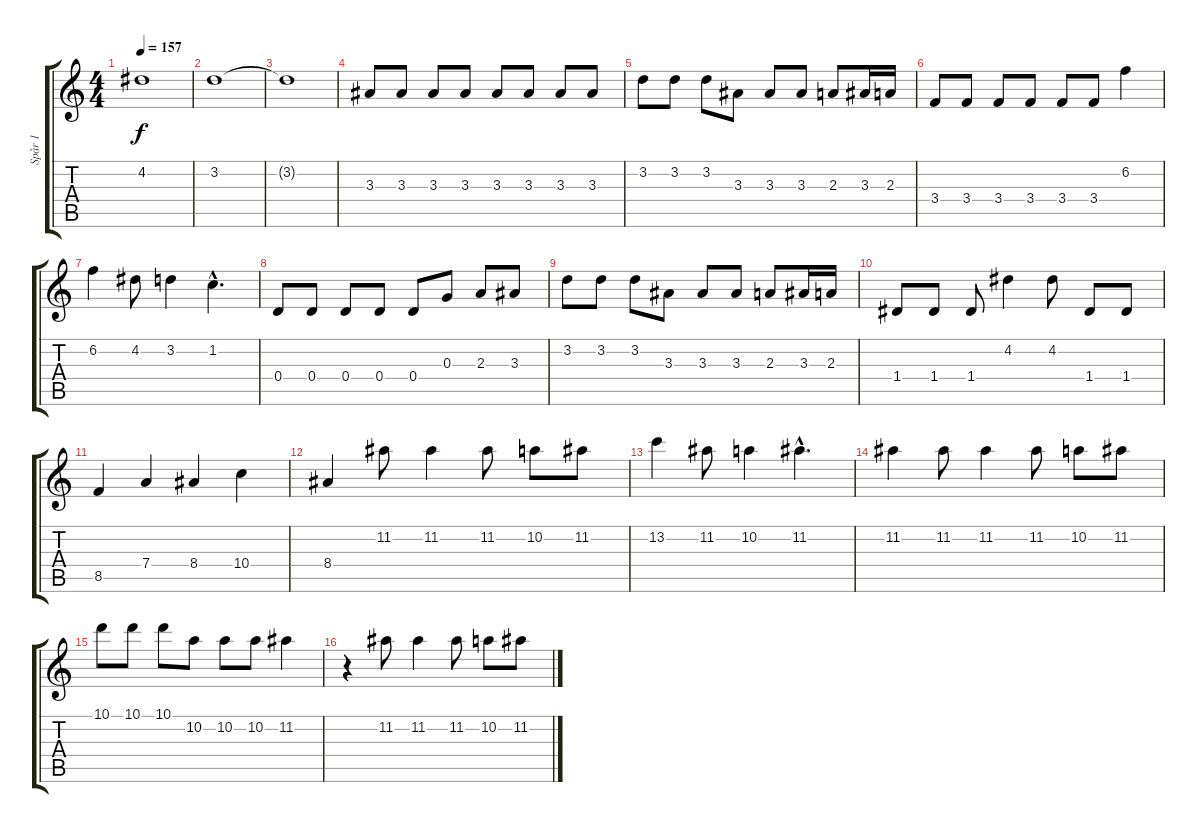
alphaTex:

\track ("Spår 1" "Spår 1") {instrument distortionguitar}
\staff {score tabs}
\tuning (E4 B3 G3 D3 A2 D2) {hide}
\ts (4 4)
\tempo 157
\clef g2
\ks c
4.2{t}.1{dy f} |
3.2.1 |
3.2{t}.1 |
3.3.8 3.3.8 3.3.8 3.3.8 3.3.8 3.3.8 3.3.8 3.3.8 |
3.2.8 3.2.8 3.2.8 3.3.8 3.3.8 3.3.8 2.3.8 3.3.16 2.3.16 |
3.4.8 3.4.8 3.4.8 3.4.8 3.4.8 3.4.8 6.2.4 |
6.2.4 4.2.8 3.2.4 1.2{hac}.4{d} |
0.4.8 0.4.8 0.4.8 0.4.8 0.4.8 0.3.8 2.3.8 3.3.8 |
3.2.8 3.2.8 3.2.8 3.3.8 3.3.8 3.3.8 2.3.8 3.3.16 2.3.16 |
1.4.8 1.4.8 1.4.8 4.2.4 4.2.8 1.4.8 1.4.8 |
8.5.4 7.4.4 8.4.4 10.4.4 |
8.4.4 11.2.8 11.2.4 11.2.8 10.2.8 11.2.8 |
13.2.4 11.2.8 10.2.4 11.2{hac}.4{d} |
11.2.4 11.2.8 11.2.4 11.2.8 10.2.8 11.2.8 |
10.1.8 10.1.8 10.1.8 10.2.8 10.2.8 10.2.8 11.2.4 |
r.4 11.2.8 11.2.4 11.2.8 10.2.8 11.2.8
